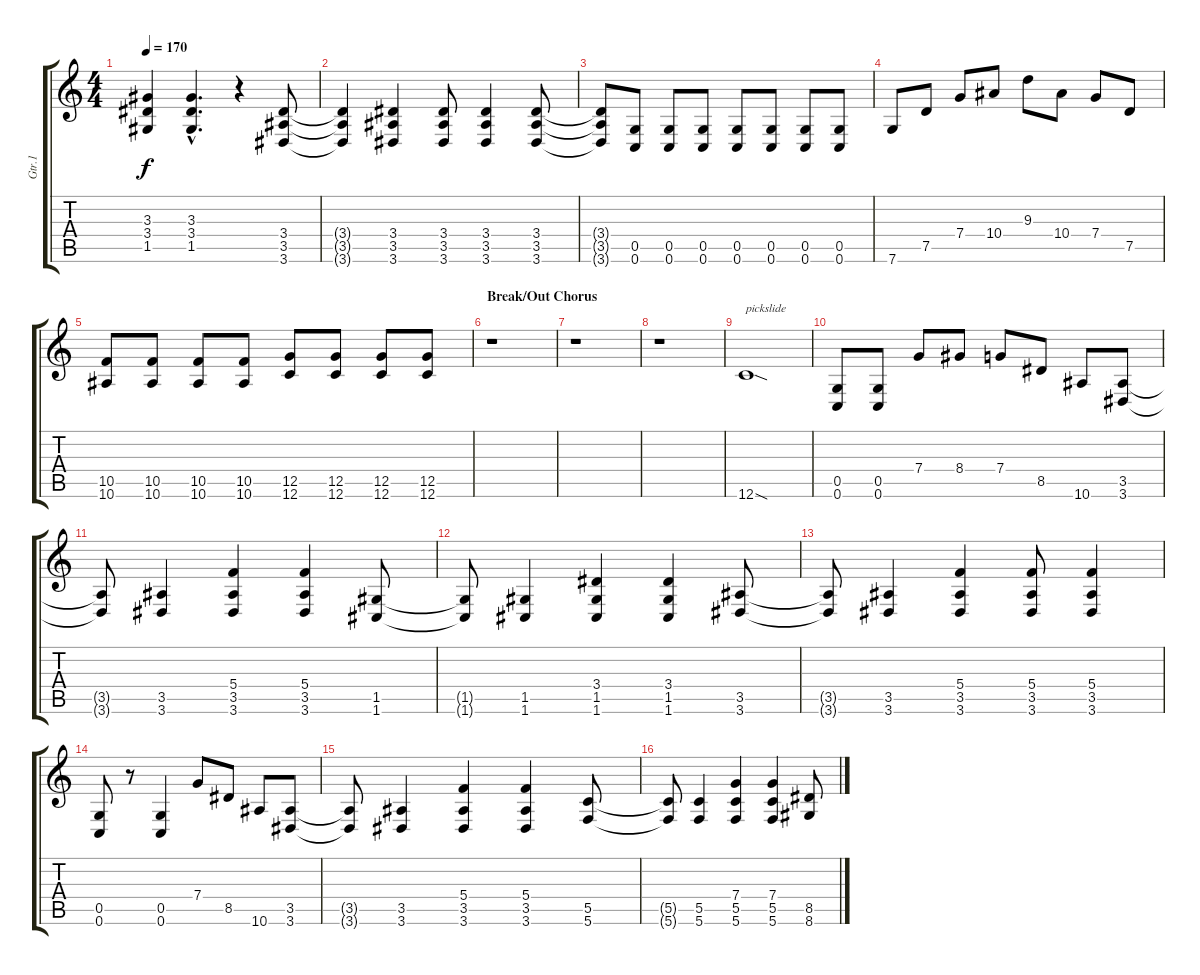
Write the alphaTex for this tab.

\track ("Gtr.1" "Gtr.1") {instrument distortionguitar}
\staff {score tabs}
\tuning (D4 A3 F3 C3 G2 C2) {hide}
\ts (4 4)
\tempo 170
\clef g2
\ks c
(3.3{t} 3.4{t} 1.5{t}).4{dy f} (3.3{hac} 3.4{hac} 1.5{hac}).4{d} r.4 (3.4 3.5 3.6).8 |
(3.4{t} 3.5{t} 3.6{t}).4 (3.4 3.5 3.6).4 (3.4 3.5 3.6).8 (3.4 3.5 3.6).4 (3.4 3.5 3.6).8 |
(3.4{t} 3.5{t} 3.6{t}).8 (0.5 0.6).8 (0.5 0.6).8 (0.5 0.6).8 (0.5 0.6).8 (0.5 0.6).8 (0.5 0.6).8 (0.5 0.6).8 |
7.6.8 7.5.8 7.4.8 10.4.8 9.3.8 10.4.8 7.4.8 7.5.8 |
(10.5 10.6).8 (10.5 10.6).8 (10.5 10.6).8 (10.5 10.6).8 (12.5 12.6).8 (12.5 12.6).8 (12.5 12.6).8 (12.5 12.6).8 |
\section ("" "Break/Out Chorus")
r.1 |
r.1 |
r.1 |
12.6{sod}.1{txt "pickslide"} |
(0.5 0.6).8 (0.5 0.6).8 7.4.8 8.4.8 7.4.8 8.5.8 10.6.8 (3.5 3.6).8 |
(3.5{t} 3.6{t}).8 (3.5 3.6).4 (5.4 3.5 3.6).4 (5.4 3.5 3.6).4 (1.5 1.6).8 |
(1.5{t} 1.6{t}).8 (1.5 1.6).4 (3.4 1.5 1.6).4 (3.4 1.5 1.6).4 (3.5 3.6).8 |
(3.5{t} 3.6{t}).8 (3.5 3.6).4 (5.4 3.5 3.6).4 (5.4 3.5 3.6).8 (5.4 3.5 3.6).4 |
(0.5 0.6).8 r.8 (0.5 0.6).4 7.4.8 8.5.8 10.6.8 (3.5 3.6).8 |
(3.5{t} 3.6{t}).8 (3.5 3.6).4 (5.4 3.5 3.6).4 (5.4 3.5 3.6).4 (5.5 5.6).8 |
(5.5{t} 5.6{t}).8 (5.5 5.6).4 (7.4 5.5 5.6).4 (7.4 5.5 5.6).4 (8.5 8.6).8
